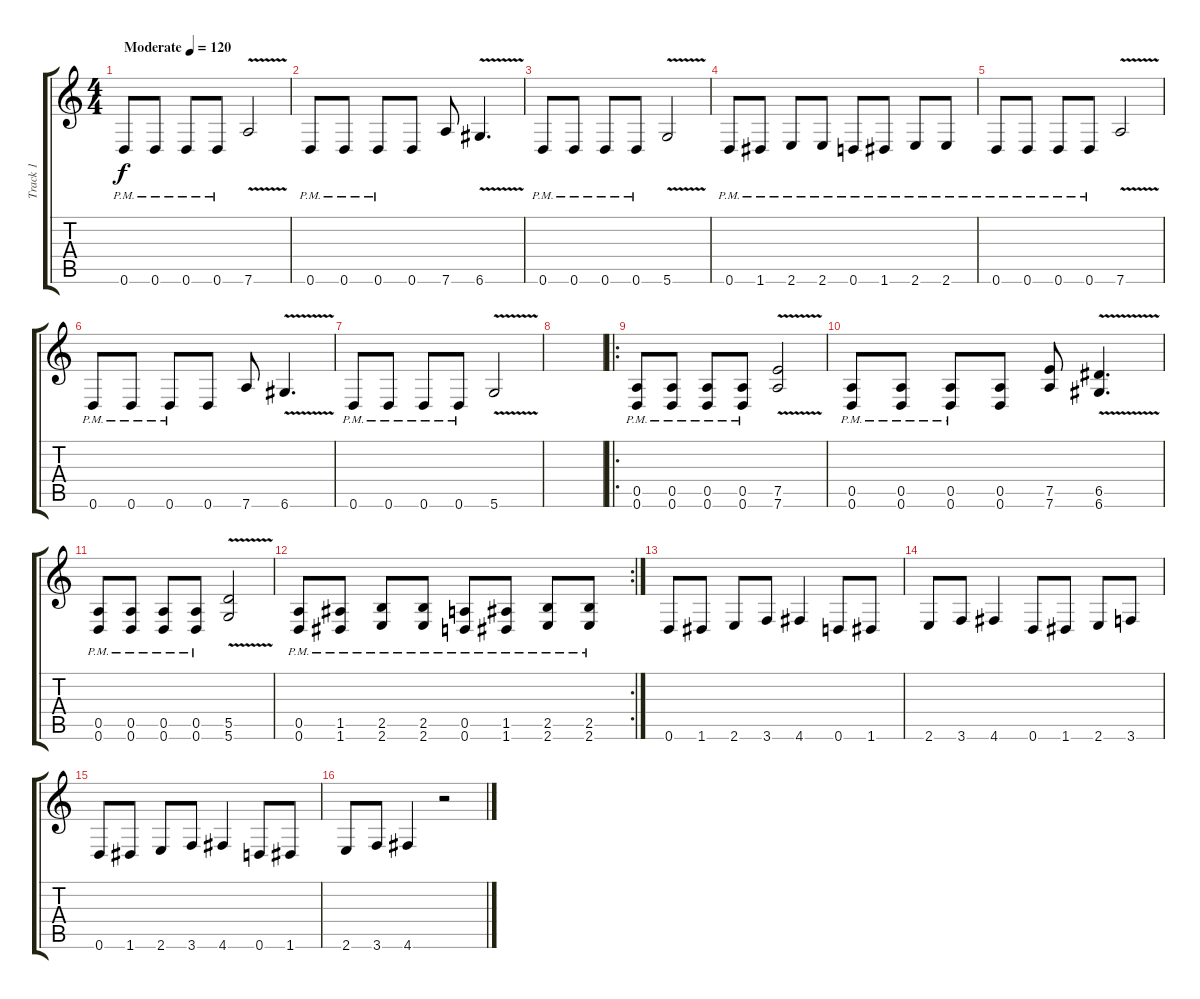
\track ("Track 1" "Track 1") {instrument distortionguitar}
\staff {score tabs}
\tuning (E4 B3 G3 D3 A2 D2) {hide}
\ts (4 4)
\tempo (120 "Moderate")
\clef g2
\ks c
0.6{pm}.8{dy f instrument distortionguitar} 0.6{pm}.8 0.6{pm}.8 0.6{pm}.8 7.6{v}.2 |
0.6{pm}.8 0.6{pm}.8 0.6{pm}.8 0.6.8 7.6.8 6.6{v}.4{d} |
0.6{pm}.8 0.6{pm}.8 0.6{pm}.8 0.6{pm}.8 5.6{v}.2 |
0.6{pm}.8 1.6{pm}.8 2.6{pm}.8 2.6{pm}.8 0.6{pm}.8 1.6{pm}.8 2.6{pm}.8 2.6{pm}.8 |
0.6{pm}.8 0.6{pm}.8 0.6{pm}.8 0.6{pm}.8 7.6{v}.2 |
0.6{pm}.8 0.6{pm}.8 0.6{pm}.8 0.6.8 7.6.8 6.6{v}.4{d} |
0.6{pm}.8 0.6{pm}.8 0.6{pm}.8 0.6{pm}.8 5.6{v}.2 |
|
\ro
(0.5 0.6{pm}).8 (0.5 0.6{pm}).8 (0.5 0.6{pm}).8 (0.5 0.6{pm}).8 (7.5 7.6{v}).2 |
(0.5 0.6{pm}).8 (0.5 0.6{pm}).8 (0.5 0.6{pm}).8 (0.5 0.6).8 (7.5 7.6).8 (6.5 6.6{v}).4{d} |
(0.5 0.6{pm}).8 (0.5 0.6{pm}).8 (0.5 0.6{pm}).8 (0.5 0.6{pm}).8 (5.5 5.6{v}).2 |
\rc 2
(0.5 0.6{pm}).8 (1.5 1.6{pm}).8 (2.5 2.6{pm}).8 (2.5 2.6{pm}).8 (0.5 0.6{pm}).8 (1.5 1.6{pm}).8 (2.5 2.6{pm}).8 (2.5 2.6{pm}).8 |
0.6.8 1.6.8 2.6.8 3.6.8 4.6.4 0.6.8 1.6.8 |
2.6.8 3.6.8 4.6.4 0.6.8 1.6.8 2.6.8 3.6.8 |
0.6.8 1.6.8 2.6.8 3.6.8 4.6.4 0.6.8 1.6.8 |
2.6.8 3.6.8 4.6.4 r.2
